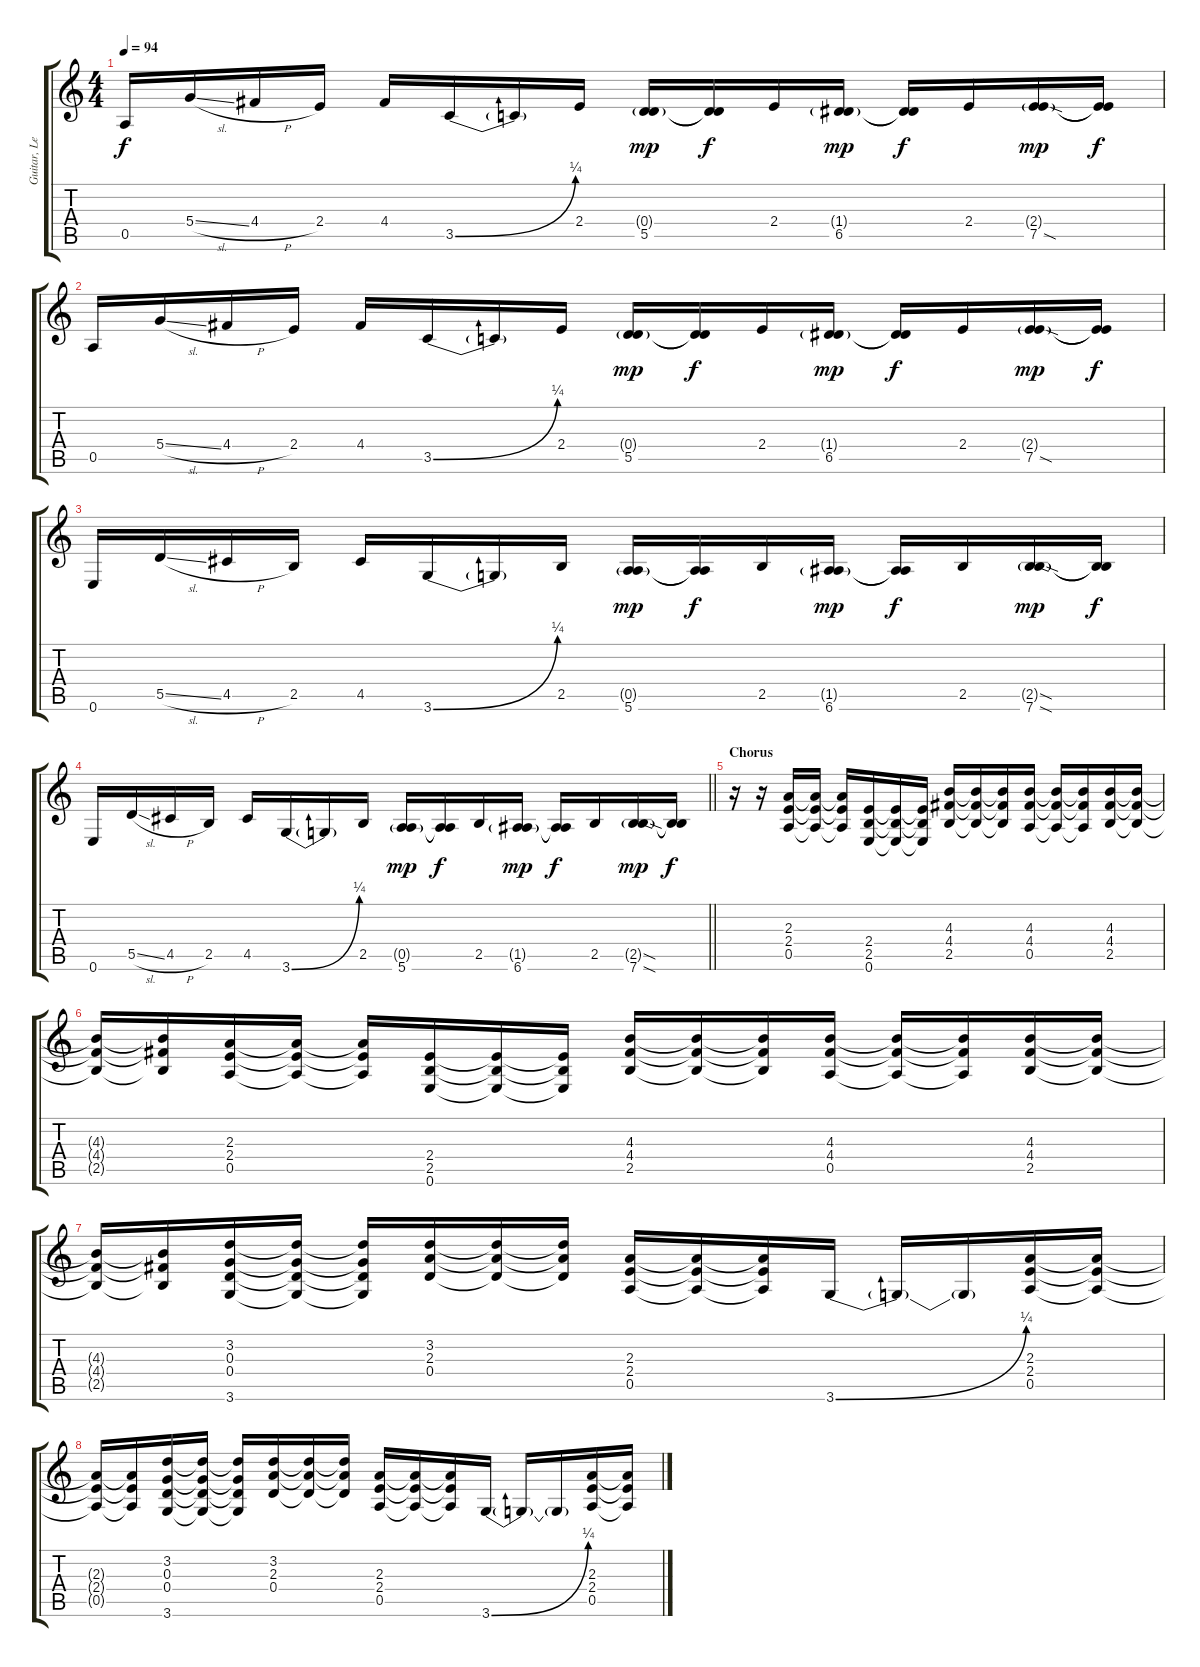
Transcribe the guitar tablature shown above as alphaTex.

\track ("Guitar, Lead" "Guitar, Le") {instrument overdrivenguitar}
\staff {score tabs}
\tuning (E4 B3 G3 D3 A2 E2) {hide}
\ts (4 4)
\tempo 94
\clef g2
\ks c
0.5.16{dy f} 5.4{sl}.16 4.4{h}.16 2.4.16 4.4.16 3.5{be (bend 0 0 60 1)}.16 3.5{t}.16 2.4.16 (0.4{g} 5.5).16{dy mp} (0.4{t} 5.5{t}).16{dy f} 2.4.16 (1.4{g} 6.5).16{dy mp} (1.4{t} 6.5{t}).16{dy f} 2.4.16 (2.4{g} 7.5{sod}).16{dy mp} (2.4{t} 7.5{t}).16{dy f} |
0.5.16 5.4{sl}.16 4.4{h}.16 2.4.16 4.4.16 3.5{be (bend 0 0 60 1)}.16 3.5{t}.16 2.4.16 (0.4{g} 5.5).16{dy mp} (0.4{t} 5.5{t}).16{dy f} 2.4.16 (1.4{g} 6.5).16{dy mp} (1.4{t} 6.5{t}).16{dy f} 2.4.16 (2.4{g} 7.5{sod}).16{dy mp} (2.4{t} 7.5{t}).16{dy f} |
0.6.16 5.5{sl}.16 4.5{h}.16 2.5.16 4.5.16 3.6{be (bend 0 0 60 1)}.16 3.6{t}.16 2.5.16 (0.5{g} 5.6).16{dy mp} (0.5{t} 5.6{t}).16{dy f} 2.5.16 (1.5{g} 6.6).16{dy mp} (1.5{t} 6.6{t}).16{dy f} 2.5.16 (2.5{sod g} 7.6{sod}).16{dy mp} (2.5{t} 7.6{t}).16{dy f} |
\barLineRight lightlight
0.6.16 5.5{sl}.16 4.5{h}.16 2.5.16 4.5.16 3.6{be (bend 0 0 60 1)}.16 3.6{t}.16 2.5.16 (0.5{g} 5.6).16{dy mp} (0.5{t} 5.6{t}).16{dy f} 2.5.16 (1.5{g} 6.6).16{dy mp} (1.5{t} 6.6{t}).16{dy f} 2.5.16 (2.5{sod g} 7.6{sod}).16{dy mp} (2.5{t} 7.6{t}).16{dy f} |
\section ("" "Chorus")
r.16 r.16 (2.3 2.4 0.5).16 (2.3{t} 2.4{t} 0.5{t}).16 (2.3{t} 2.4{t} 0.5{t}).16 (2.4 2.5 0.6).16 (2.4{t} 2.5{t} 0.6{t}).16 (2.4{t} 2.5{t} 0.6{t}).16 (4.3 4.4 2.5).16 (4.3{t} 4.4{t} 2.5{t}).16 (4.3{t} 4.4{t} 2.5{t}).16 (4.3 4.4 0.5).16 (4.3{t} 4.4{t} 0.5{t}).16 (4.3{t} 4.4{t} 0.5{t}).16 (4.3 4.4 2.5).16 (4.3{t} 4.4{t} 2.5{t}).16 |
(4.3{t} 4.4{t} 2.5{t}).16 (4.3{t} 4.4{t} 2.5{t}).16 (2.3 2.4 0.5).16 (2.3{t} 2.4{t} 0.5{t}).16 (2.3{t} 2.4{t} 0.5{t}).16 (2.4 2.5 0.6).16 (2.4{t} 2.5{t} 0.6{t}).16 (2.4{t} 2.5{t} 0.6{t}).16 (4.3 4.4 2.5).16 (4.3{t} 4.4{t} 2.5{t}).16 (4.3{t} 4.4{t} 2.5{t}).16 (4.3 4.4 0.5).16 (4.3{t} 4.4{t} 0.5{t}).16 (4.3{t} 4.4{t} 0.5{t}).16 (4.3 4.4 2.5).16 (4.3{t} 4.4{t} 2.5{t}).16 |
(4.3{t} 4.4{t} 2.5{t}).16 (4.3{t} 4.4{t} 2.5{t}).16 (3.2 0.3 0.4 3.6).16 (3.2{t} 0.3{t} 0.4{t} 3.6{t}).16 (3.2{t} 0.3{t} 0.4{t} 3.6{t}).16 (3.2 2.3 0.4).16 (3.2{t} 2.3{t} 0.4{t}).16 (3.2{t} 2.3{t} 0.4{t}).16 (2.3 2.4 0.5).16 (2.3{t} 2.4{t} 0.5{t}).16 (2.3{t} 2.4{t} 0.5{t}).16 3.6{be (bend 0 0 60 1)}.16 3.6{t}.16 3.6{t}.16 (2.3 2.4 0.5).16 (2.3{t} 2.4{t} 0.5{t}).16 |
(2.3{t} 2.4{t} 0.5{t}).16 (2.3{t} 2.4{t} 0.5{t}).16 (3.2 0.3 0.4 3.6).16 (3.2{t} 0.3{t} 0.4{t} 3.6{t}).16 (3.2{t} 0.3{t} 0.4{t} 3.6{t}).16 (3.2 2.3 0.4).16 (3.2{t} 2.3{t} 0.4{t}).16 (3.2{t} 2.3{t} 0.4{t}).16 (2.3 2.4 0.5).16 (2.3{t} 2.4{t} 0.5{t}).16 (2.3{t} 2.4{t} 0.5{t}).16 3.6{be (bend 0 0 60 1)}.16 3.6{t}.16 3.6{t}.16 (2.3 2.4 0.5).16 (2.3{t} 2.4{t} 0.5{t}).16
